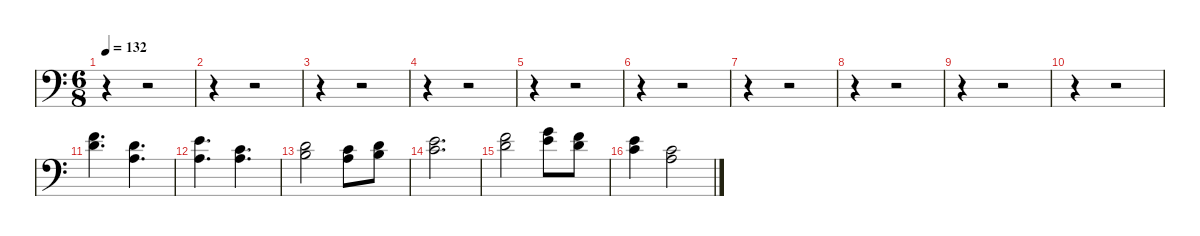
\defaultSystemsLayout 4
\hideDynamics
\bracketExtendMode nobrackets
\singleTrackTrackNamePolicy hidden
\multiTrackTrackNamePolicy hidden
\firstSystemTrackNameMode fullname
\firstSystemTrackNameOrientation horizontal
\otherSystemsTrackNameOrientation horizontal
\track ("Reeds" "ob.") {instrument oboe}
\staff {score}
\tuning (E4 B3 G3 D3 A2 D2)
\ts (6 8)
\tempo 132
\clef f4
\ks aminor
r.4{dy f beam Down} r.2{beam Down} |
r.4{beam Down} r.2{beam Down} |
r.4{beam Down} r.2{beam Down} |
r.4{beam Down} r.2{beam Down} |
r.4{beam Down} r.2{beam Down} |
r.4{beam Down} r.2{beam Down} |
r.4{beam Down} r.2{beam Down} |
r.4{beam Down} r.2{beam Down} |
r.4{beam Down} r.2{beam Down} |
r.4{beam Down} r.2{beam Down} |
(6.2 7.3).4{d beam Down} (7.3 7.4).4{d beam Down} |
(5.2 7.4).4{d beam Down} (5.3 7.4).4{d beam Down} |
(7.3 9.4).2{beam Down} (5.3 7.4).8{beam Down} (7.3 9.4).8{beam Down} |
(5.2 5.3).2{d beam Down} |
(6.2 7.3).2{beam Down} (8.2 9.3).8{beam Down} (6.2 7.3).8{beam Down} |
(5.2 5.3).4{beam Down} (5.3 7.4).2{beam Down}
